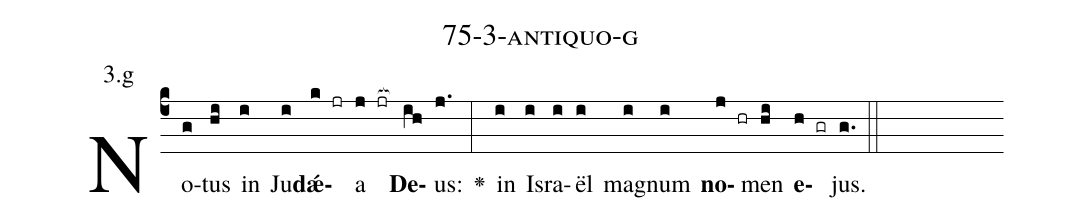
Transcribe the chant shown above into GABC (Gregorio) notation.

name: 75-3-antiquo-g;
annotation: 3.g;
%%
(c4)No(g)tus(hi) in(i) Ju(i)<b>dǽ</b>(k jr)a(j jr[ocb:1{]) <b>De</b>(ih[ocb:0}])us:(j.) <v>\greheightstar</v>(:) in(i) Is(i)ra(i)ël(i) ma(i)gnum(i) <b>no</b>(j hr)men(hi) <b>e</b>(h gr)jus.(g.) (::)


%E(i) u(i) o(j) u(hi) a(h) e.(g.) (::)
